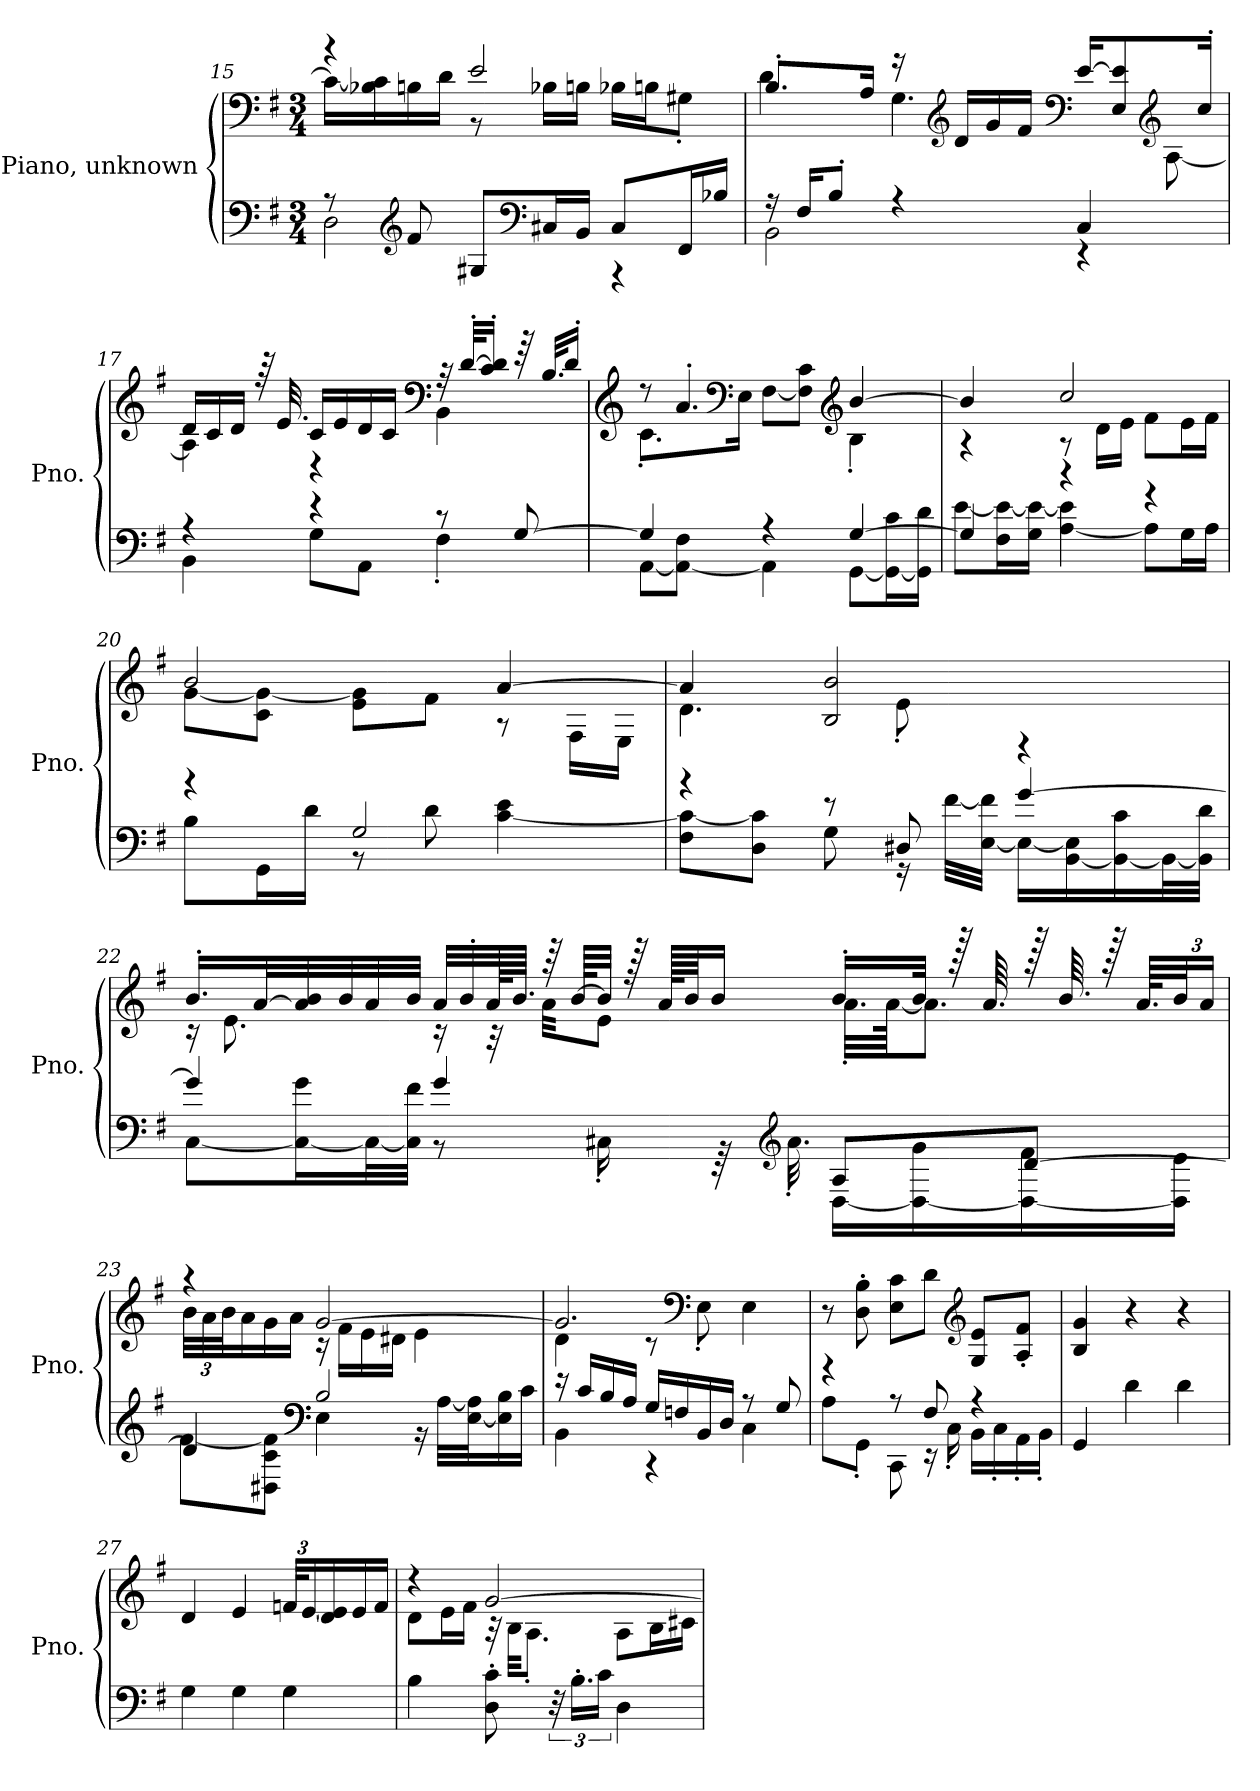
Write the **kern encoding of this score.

**kern	**kern
*part1	*part1
*staff2	*staff1
*I"Piano, unknown	*
*I'Pno.	*
*clefF4	*clefF4
*k[f#]	*k[f#]
*M3/4	*M3/4
=15	=15
*^	*^
8r	2D\	4r	16c#\LL_
.	.	.	16B-X\ 16c#\]
*clefG2	*	*	*
8f#/	.	.	16Bn\
.	.	.	16d\JJ
8G#X/L	.	2e/	8r
*clefF4	*	*	*
16C#X/L	.	.	16B-X\LL
16BB/JJ	.	.	16Bn\JJ
8C#/L	4r	.	16B-X\LL
.	.	.	16Bn\J
16FF#/L	.	.	8G#X'\J
16B-X/JJ	.	.	.
!!LO:PB:g=z	!!
=16	=16	=16	=16
16r	2BB\	8.B'/L	4d\
16F#/KL	.	.	.
8B'/J	.	.	.
.	.	16A/Jk	.
4r	.	16r	4.G\
*	*	*clefG2	*
.	.	16d/LL	.
.	.	16g/	.
.	.	16f#/JJ	.
*	*	*clefF4	*
4C/	4r	[16e/KL	.
.	.	8E/ 8e/]	.
*	*	*clefG2	*
.	.	.	[8A\
.	.	16cc'/Jk	.
=17	=17	=17	=17
4r	4BB\	16d/LL	4A\]
.	.	16c/	.
.	.	16d/JJ	.
.	.	64r	.
.	.	32.e/	.
4r	8G\L	16c/LL	4r
.	.	16e/	.
.	8AA\J	16d/	.
.	.	16c/JJ	.
*	*	*clefF4	*
8r	4F#'\	32r	4BB\
.	.	[32d'/KLL	.
.	.	16c/' 16d/]'JJ	.
[8G/	.	64r	.
.	.	32.B/KLL	.
.	.	16d'/JJ	.
!!LO:LB:g=z	!!
=18	=18	=18	=18
*	*	*clefG2	*
4G/]	[8AA\L	8r	8.c'\L
.	8AA\_ 8F#\J	4.a'/	.
*	*	*clefF4	*
.	.	.	16E\Jk
4r	4AA\]	.	[8F#\L
.	.	.	8F#\] 8c\J
*	*	*clefG2	*
[4G/	[8GG\L	[4b/	4B'\
.	16GG\_ 16c\L	.	.
.	16GG\] 16d\JJ	.	.
=19	=19	=19	=19
4G/]	[8e\L	4b/]	4r
.	16F#\ 16e\_L	.	.
.	16G\ 16e\_JJ	.	.
4r	[4A\ 4e\]	2cc/	8r
.	.	.	16d\LL
.	.	.	16e\JJ
4r	8A\L]	.	8f#\L
.	16G\L	.	16e\L
.	16A\JJ	.	16f#\JJ
=20	=20	=20	=20
4r	8B\L	2b/	[8g\L
.	16GG\L	.	8c\ 8g\_J
.	16d\JJ	.	.
2G/	8r	.	8e\ 8g\]L
.	8d\	.	8f#\J
.	[4c\ 4e\	[4a/	8r
.	.	.	16F#\LL
.	.	.	16E\JJ
!!LO:LB:g=z	!!
=21	=21	=21	=21
4r	8F#\ 8c\_L	4a/]	4.d\
.	8D\ 8c\]J	.	.
8r	8G\	2B/ 2b/	.
8D#X/	16r	.	8e'\
.	[32f#\LLL	.	.
.	[32E\ 32f#\]JJJ	.	.
[4g/	16E\LL_	.	4r
.	[16BB\ 16E\]	.	.
.	16BB\_ 16c\	.	.
.	32BB\L_	.	.
.	32BB\] 32d\JJJ	.	.
!!LO:LB:g=z	!!
=22	=22	=22	=22
4g/]	[8C\L	16.b'/LL	16r
.	.	.	8.e\
.	.	[32a/L	.
.	16C\_ 16g\L	32a/] 32b/	.
.	.	32b/	.
.	32C\L_	32a/	.
.	32C\] 32f#\JJJ	32b/JJJ	.
4g/	8r	32a/LLL	16r
.	.	32b'/	.
.	.	128a/KL	32r
.	.	64.b/JJJJ	.
.	.	64r	32a\KKL
.	.	[64b/KLLL	.
.	16C#X'\	32b/JJJ]	8e\J
.	.	128r	.
.	.	128a/KLLLL	.
.	.	64b/JJ	.
.	64r	16b/JJ	.
*clefG2	*	*	*
.	32.a'\	.	.
8A/L	[16D\LL	16b'/LL	32.a'\LLL
.	.	.	[64a\JJK
.	16D\_ 16g\	32b/JJk	8.a\J]
.	.	128r	.
.	.	64.a/	.
[8d/J	16D\_ 16f#\	128r	.
.	.	64.b/	.
.	.	128r	.
.	.	64.a/KLLL	.
*	*	*Xbrackettup	*
.	16D\] 16e\JJ	48b/J	.
.	.	24a/JJ	.
!!LO:LB:g=z	!!
=23	=23	=23	=23
4d/]	[8f#\L	4r	48b\LLL
.	.	.	48a\
.	.	.	48b\J
.	.	.	16a\
.	8D#X\ 8c\ 8f#\]J	.	16g\
.	.	.	16a\JJ
*clefF4	*	*	*
2B/	4E\	[2g/	16r
.	.	.	16f#\LL
.	.	.	16e\
.	.	.	16d#X\JJ
.	16r	.	4e\
.	[32A\LLL	.	.
.	[32E\ 32A\]J	.	.
.	16E\] 16B\	.	.
.	16c\JJ	.	.
=24	=24	=24	=24
16r	4BB\	2.g/]	4d\
16c/LL	.	.	.
16B/	.	.	.
16A/JJ	.	.	.
16G/LL	4r	.	8r
16Fn/	.	.	.
*	*	*clefF4	*
16BB/	.	.	8E'\
16D/JJ	.	.	.
8r	4C\	.	4E\
8G/	.	.	.
*	*	*v	*v
=25	=25	=25
4r	8A\L	8r
.	8GG'\J	8D\' 8B\'
8r	8CC\	8E\ 8c\L
8F#/	16r	8d\J
.	16C'\	.
*	*	*clefG2
4r	16BB\LL	8G/ 8e/L
.	16C'\	.
.	16AA'\	8A/' 8f#/'J
.	16BB'\JJ	.
*v	*v	*
!!LO:LB:g=z
=26	=26
4GG/	4B/ 4g/
4d\	4r
4d\	4r
=27	=27
4G\	4d/
4G\	4e/
4G\	48fn/KLL
.	[24e/
.	16d/ 16e/]
.	16e/
.	16f/JJ
=28	=28
*	*^
4B\	4r	8d\L
.	.	16e\L
.	.	16f#\JJ
8D\' 8c\'	[2g/	32r
.	.	32B\KKL
.	.	8.A'\J
48r	.	.
24.B'\LL	.	.
24c\JJ	.	.
4D\	.	8A\L
.	.	16B\L
.	.	16c#X\JJ
*	*v	*v
=	=
*-	*-
